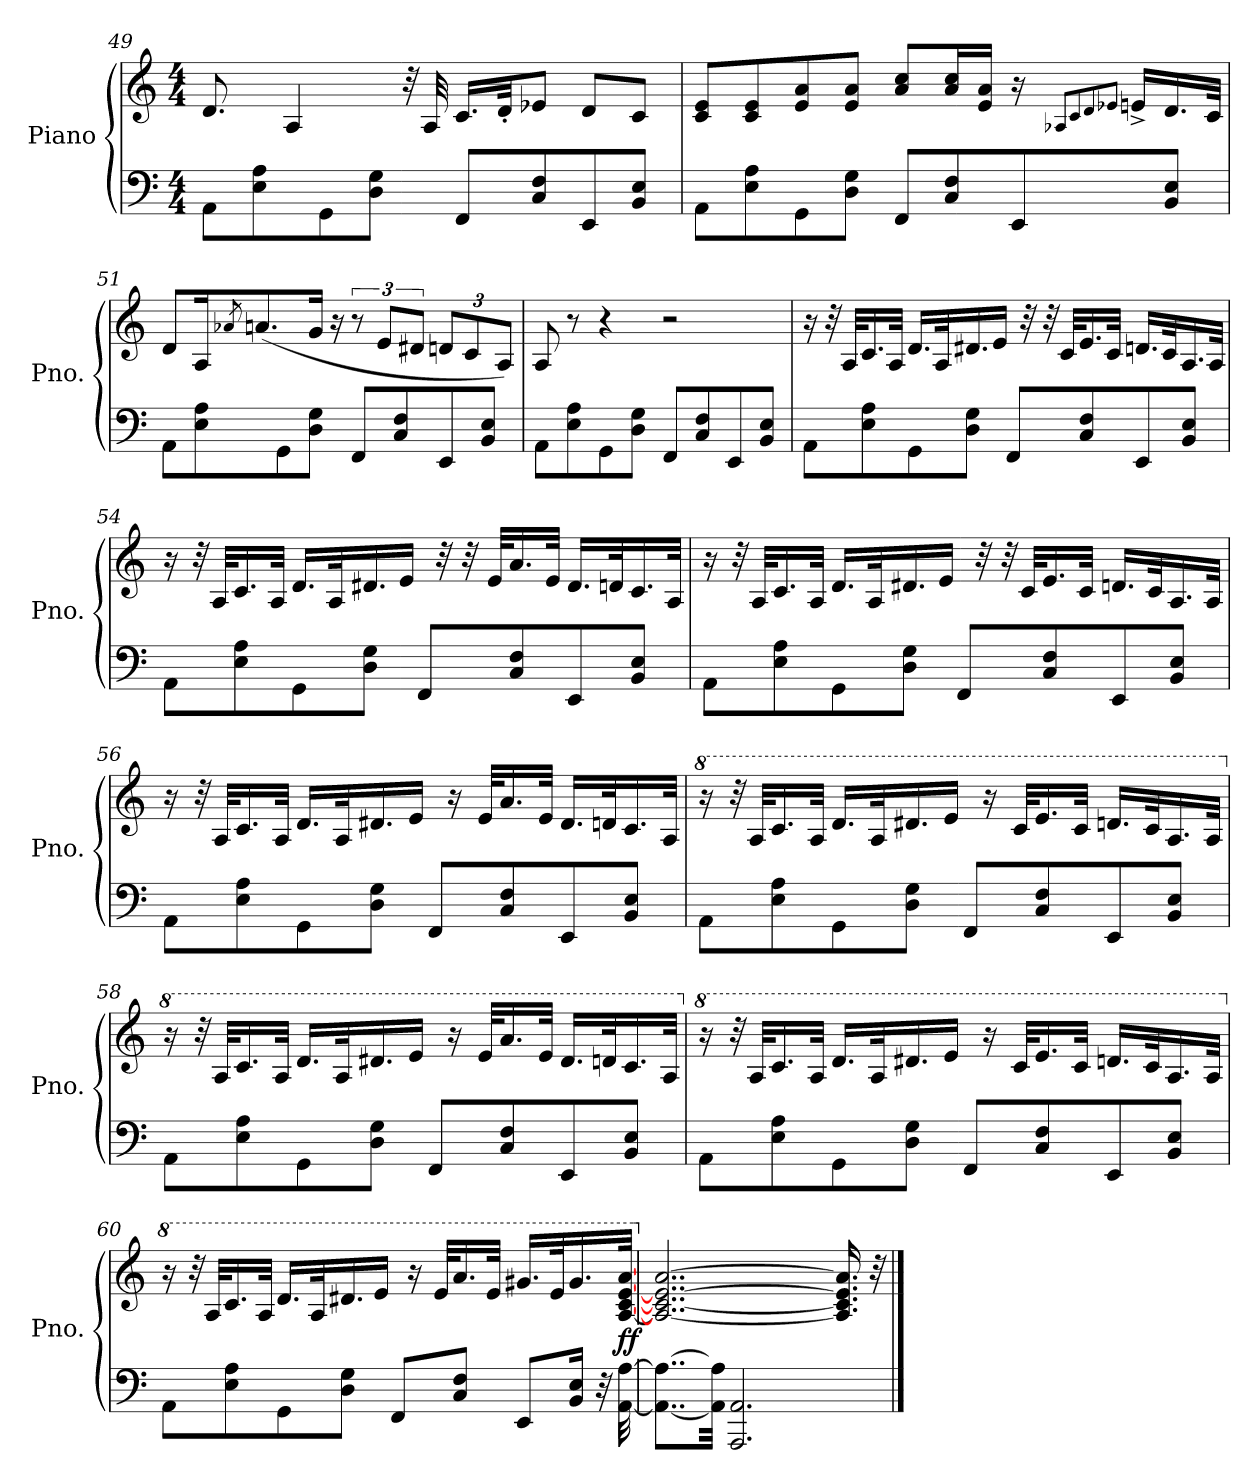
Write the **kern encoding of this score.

**kern	**kern	**dynam
*part1	*part1	*part1
*staff2	*staff1	*staff1/2
*I"Piano	*	*
*I'Pno.	*	*
!!LO:LB:g=z
*clefF4	*clefG2	*
*k[]	*k[]	*
*M4/4	*M4/4	*
=49	=49	=49
8AA\L	8.d/	.
8E\ 8A\	.	.
.	4A/	.
8GG\	.	.
8D\ 8G\J	.	.
.	32r	.
.	32A/	.
8FF/L	16.c/LL	.
.	32d'/JK	.
8C/ 8F/	8e-X/J	.
8EE/	8d/L	.
8BB/ 8E/J	8c/J	.
=50	=50	=50
8AA\L	8c/ 8e/L	.
8E\ 8A\	8c/ 8e/	.
8GG\	8e/ 8a/	.
8D\ 8G\J	8e/ 8a/J	.
8FF/L	8a/ 8cc/L	.
8C/ 8F/	16a/ 16cc/L	.
.	16e/ 16a/JJ	.
8EE/	16r	.
.	8qA-X/L	.
.	8qc/	.
.	8qd/	.
.	8qe-X/J	.
.	16en^/LL	.
8BB/ 8E/J	16.d/	.
.	32c/JJk	.
=51	=51	=51
8AA\L	8d/L	.
8E\ 8A\	16A/K	.
.	8qa-X/	.
.	(8.an/	.
8GG\	.	.
8D\ 8G\J	16g/Jk	.
.	16r	.
8FF/L	12r	.
.	12e/L	.
8C/ 8F/	.	.
.	12d#X/J	.
*	*Xbrackettup	*
8EE/	12dn/L	.
.	12c/	.
8BB/ 8E/J	.	.
.	12A/J)	.
!!LO:LB:g=z
=52	=52	=52
8AA\L	8A/	.
8E\ 8A\	8r	.
8GG\	4r	.
8D\ 8G\J	.	.
8FF/L	2r	.
8C/ 8F/	.	.
8EE/	.	.
8BB/ 8E/J	.	.
=53	=53	=53
8AA\L	16r	.
.	32r	.
.	32A/KLL	.
8E\ 8A\	16.c/	.
.	32A/JJk	.
8GG\	16.d/LL	.
.	32A/K	.
8D\ 8G\J	16.d#X/	.
.	16e/JJ	.
8FF/L	.	.
.	32r	.
.	32r	.
.	32c/KLL	.
8C/ 8F/	16.e/	.
.	32c/JJk	.
8EE/	16.dn/LL	.
.	32c/K	.
8BB/ 8E/J	16.A/	.
.	32A/JJk	.
!!LO:LB:g=z
=54	=54	=54
8AA\L	16r	.
.	32r	.
.	32A/KLL	.
8E\ 8A\	16.c/	.
.	32A/JJk	.
8GG\	16.d/LL	.
.	32A/K	.
8D\ 8G\J	16.d#X/	.
.	16e/JJ	.
8FF/L	.	.
.	32r	.
.	32r	.
.	32e/KLL	.
8C/ 8F/	16.a/	.
.	32e/JJk	.
8EE/	16.d#/LL	.
.	32dn/K	.
8BB/ 8E/J	16.c/	.
.	32A/JJk	.
=55	=55	=55
8AA\L	16r	.
.	32r	.
.	32A/KLL	.
8E\ 8A\	16.c/	.
.	32A/JJk	.
8GG\	16.d/LL	.
.	32A/K	.
8D\ 8G\J	16.d#X/	.
.	16e/JJ	.
8FF/L	.	.
.	32r	.
.	32r	.
.	32c/KLL	.
8C/ 8F/	16.e/	.
.	32c/JJk	.
8EE/	16.dn/LL	.
.	32c/K	.
8BB/ 8E/J	16.A/	.
.	32A/JJk	.
!!LO:PB:g=z
=56	=56	=56
8AA\L	16r	.
.	32r	.
.	32A/KLL	.
8E\ 8A\	16.c/	.
.	32A/JJk	.
8GG\	16.d/LL	.
.	32A/K	.
8D\ 8G\J	16.d#X/	.
.	16e/JJ	.
8FF/L	.	.
.	16r	.
.	32e/KLL	.
8C/ 8F/	16.a/	.
.	32e/JJk	.
8EE/	16.d#/LL	.
.	32dn/K	.
8BB/ 8E/J	16.c/	.
.	32A/JJk	.
=57	=57	=57
*	*8va	*
8AA\L	16r	.
.	32r	.
.	32a/KLL	.
8E\ 8A\	16.cc/	.
.	32a/JJk	.
8GG\	16.dd/LL	.
.	32a/K	.
8D\ 8G\J	16.dd#X/	.
.	16ee/JJ	.
8FF/L	.	.
.	16r	.
.	32cc/KLL	.
8C/ 8F/	16.ee/	.
.	32cc/JJk	.
8EE/	16.ddn/LL	.
.	32cc/K	.
8BB/ 8E/J	16.a/	.
.	32a/JJk	.
!!LO:LB:g=z
=58	=58	=58
*	*X8va	*
*	*8va	*
8AA\L	16r	.
.	32r	.
.	32a/KLL	.
8E\ 8A\	16.cc/	.
.	32a/JJk	.
8GG\	16.dd/LL	.
.	32a/K	.
8D\ 8G\J	16.dd#X/	.
.	16ee/JJ	.
8FF/L	.	.
.	16r	.
.	32ee/KLL	.
8C/ 8F/	16.aa/	.
.	32ee/JJk	.
8EE/	16.dd#/LL	.
.	32ddn/K	.
8BB/ 8E/J	16.cc/	.
.	32a/JJk	.
=59	=59	=59
*	*X8va	*
*	*8va	*
8AA\L	16r	.
.	32r	.
.	32a/KLL	.
8E\ 8A\	16.cc/	.
.	32a/JJk	.
8GG\	16.dd/LL	.
.	32a/K	.
8D\ 8G\J	16.dd#X/	.
.	16ee/JJ	.
8FF/L	.	.
.	16r	.
.	32cc/KLL	.
8C/ 8F/	16.ee/	.
.	32cc/JJk	.
8EE/	16.ddn/LL	.
.	32cc/K	.
8BB/ 8E/J	16.a/	.
.	32a/JJk	.
!!LO:LB:g=z
=60	=60	=60
*	*X8va	*
*	*8va	*
8AA\L	16r	.
.	32r	.
.	32a/KLL	.
8E\ 8A\	16.cc/	.
.	32a/JJk	.
8GG\	16.dd/LL	.
.	32a/K	.
8D\ 8G\J	16.dd#X/	.
.	16ee/JJ	.
8FF/L	.	.
.	16r	.
.	32ee/KLL	.
8C/ 8F/J	16.aa/	.
.	32ee/JJk	.
8EE/L	16.gg#X/LL	.
.	32ee/K	.
16BB/ 16E/Jk	16.gg#/	.
32r	.	.
!	!	!LO:DY:b
[32AA\ [32A\	[32a/ [32cc/ [32ee/ [32aa/JJk	ff
=61	=61	=61
*	*X8va	*
8..AA\_ 8..A\_L	2..A/_ 2..c/_ 2..e/_ 2..a/_	.
32AA\] 32A\]Jkk	.	.
2.AAA/ 2.AA/	.	.
.	16.A/] 16.c/] 16.e/] 16.a/]	.
.	32r	.
==	==	==
*-	*-	*-
